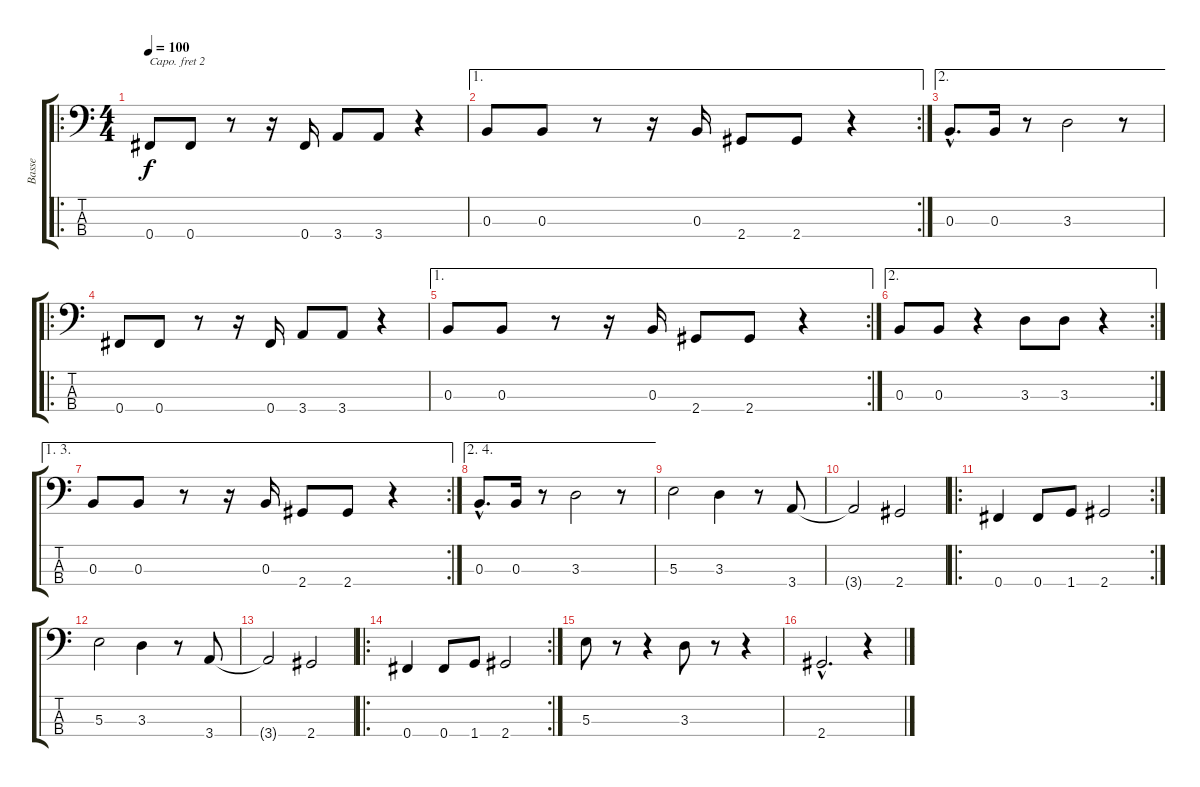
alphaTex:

\track ("Basse" "Basse") {instrument electricbassfinger}
\staff {score tabs}
\capo 2
\tuning (G2 D2 A1 E1) {hide}
\ro
\ts (4 4)
\tempo 100
\clef f4
\ks c
0.4.8{dy f instrument electricbassfinger} 0.4.8 r.8 r.16 0.4.16 3.4.8 3.4.8 r.4 |
\ae 1
\rc 2
0.3.8 0.3.8 r.8 r.16 0.3.16 2.4.8 2.4.8 r.4 |
\ae 2
0.3{hac}.8{d} 0.3.16 r.8 3.3.2 r.8 |
\ro
0.4.8 0.4.8 r.8 r.16 0.4.16 3.4.8 3.4.8 r.4 |
\ae 1
\rc 2
0.3.8 0.3.8 r.8 r.16 0.3.16 2.4.8 2.4.8 r.4 |
\ae 2
\rc 2
0.3.8 0.3.8 r.4 3.3.8 3.3.8 r.4 |
\ae (1 3)
\rc 2
0.3.8 0.3.8 r.8 r.16 0.3.16 2.4.8 2.4.8 r.4 |
\ae (2 4)
0.3{hac}.8{d} 0.3.16 r.8 3.3.2 r.8 |
5.3.2 3.3.4 r.8 3.4.8 |
3.4{t}.2 2.4.2 |
\ro
\rc 2
0.4.4 0.4.8 1.4.8 2.4.2 |
5.3.2 3.3.4 r.8 3.4.8 |
3.4{t}.2 2.4.2 |
\ro
\rc 2
0.4.4 0.4.8 1.4.8 2.4.2 |
5.3.8 r.8 r.4 3.3.8 r.8 r.4 |
2.4{hac}.2{d} r.4
